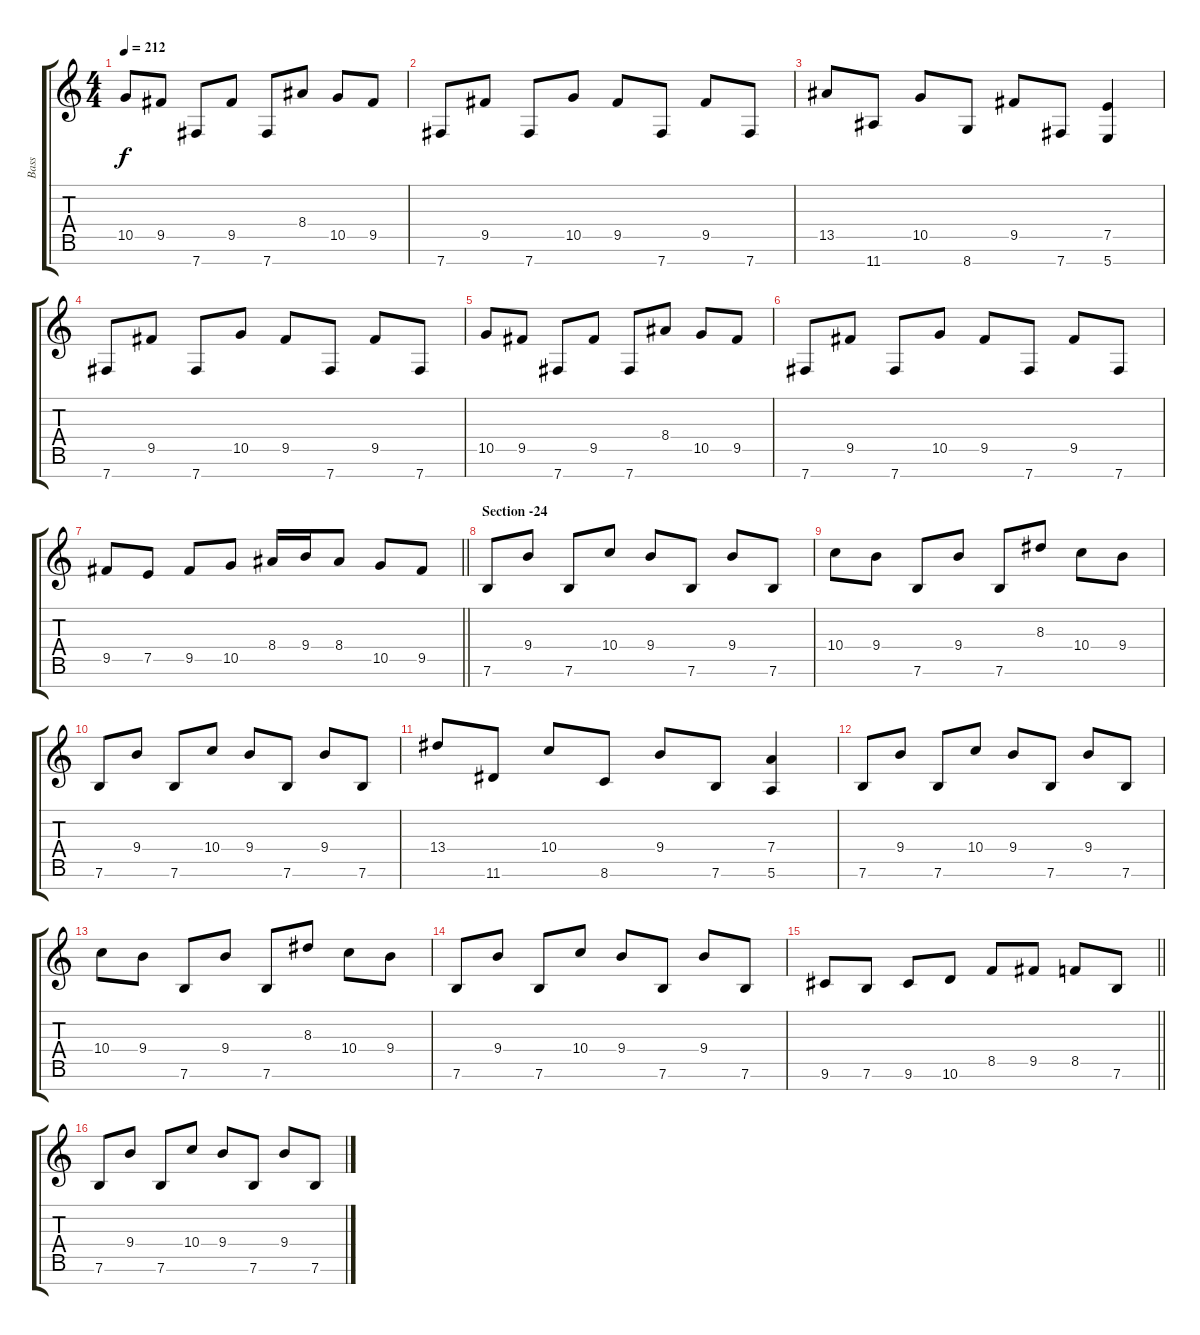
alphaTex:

\track ("Bass" "Bass") {instrument electricbasspick}
\staff {score tabs}
\tuning (E4 B3 G3 D3 A2 E2 B1) {hide}
\ts (4 4)
\tempo 212
\clef g2
\ks c
10.5.8{dy f} 9.5.8 7.7.8 9.5.8 7.7.8 8.4.8 10.5.8 9.5.8 |
7.7.8 9.5.8 7.7.8 10.5.8 9.5.8 7.7.8 9.5.8 7.7.8 |
13.5.8 11.7.8 10.5.8 8.7.8 9.5.8 7.7.8 (7.5 5.7).4 |
7.7.8 9.5.8 7.7.8 10.5.8 9.5.8 7.7.8 9.5.8 7.7.8 |
10.5.8 9.5.8 7.7.8 9.5.8 7.7.8 8.4.8 10.5.8 9.5.8 |
7.7.8 9.5.8 7.7.8 10.5.8 9.5.8 7.7.8 9.5.8 7.7.8 |
\barLineRight lightlight
9.5.8 7.5.8 9.5.8 10.5.8 8.4.16 9.4.16 8.4.8 10.5.8 9.5.8 |
\section ("" "Section -24")
7.6.8 9.4.8 7.6.8 10.4.8 9.4.8 7.6.8 9.4.8 7.6.8 |
10.4.8 9.4.8 7.6.8 9.4.8 7.6.8 8.3.8 10.4.8 9.4.8 |
7.6.8 9.4.8 7.6.8 10.4.8 9.4.8 7.6.8 9.4.8 7.6.8 |
13.4.8 11.6.8 10.4.8 8.6.8 9.4.8 7.6.8 (7.4 5.6).4 |
7.6.8 9.4.8 7.6.8 10.4.8 9.4.8 7.6.8 9.4.8 7.6.8 |
10.4.8 9.4.8 7.6.8 9.4.8 7.6.8 8.3.8 10.4.8 9.4.8 |
7.6.8 9.4.8 7.6.8 10.4.8 9.4.8 7.6.8 9.4.8 7.6.8 |
\barLineRight lightlight
9.6.8 7.6.8 9.6.8 10.6.8 8.5.8 9.5.8 8.5.8 7.6.8 |
7.6.8 9.4.8 7.6.8 10.4.8 9.4.8 7.6.8 9.4.8 7.6.8
